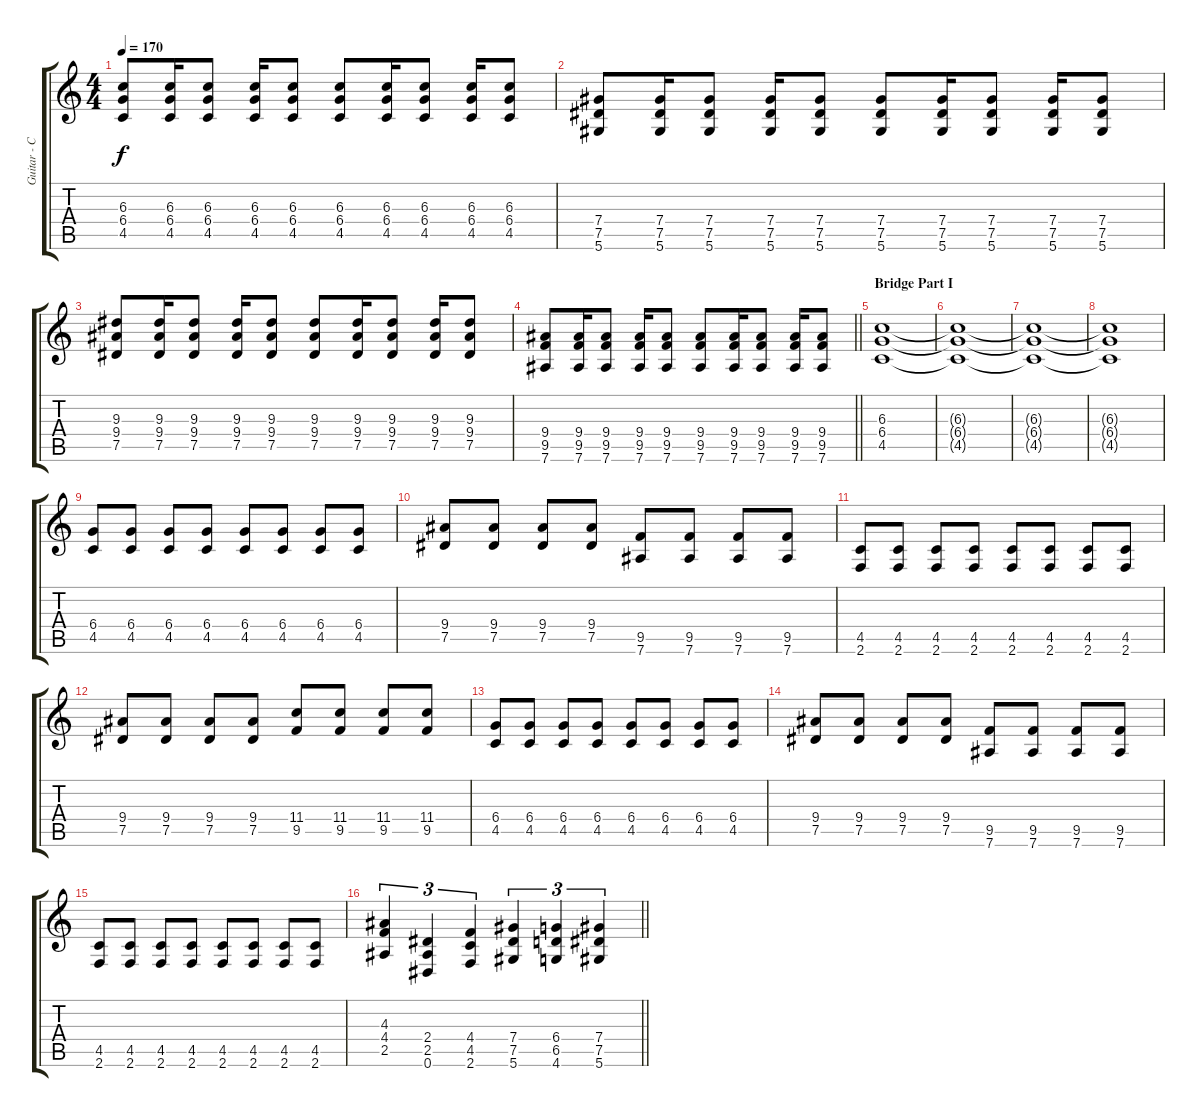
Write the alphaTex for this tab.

\track ("Guitar - Chris" "Guitar - C") {instrument distortionguitar}
\staff {score tabs}
\tuning (Eb4 Bb3 Gb3 Db3 Ab2 Eb2) {hide}
\ts (4 4)
\tempo 170
\clef g2
\ks c
(6.3 6.4 4.5).8{dy f} (6.3 6.4 4.5).16 (6.3 6.4 4.5).8 (6.3 6.4 4.5).16 (6.3 6.4 4.5).8 (6.3 6.4 4.5).8 (6.3 6.4 4.5).16 (6.3 6.4 4.5).8 (6.3 6.4 4.5).16 (6.3 6.4 4.5).8 |
(7.4 7.5 5.6).8 (7.4 7.5 5.6).16 (7.4 7.5 5.6).8 (7.4 7.5 5.6).16 (7.4 7.5 5.6).8 (7.4 7.5 5.6).8 (7.4 7.5 5.6).16 (7.4 7.5 5.6).8 (7.4 7.5 5.6).16 (7.4 7.5 5.6).8 |
(9.3 9.4 7.5).8 (9.3 9.4 7.5).16 (9.3 9.4 7.5).8 (9.3 9.4 7.5).16 (9.3 9.4 7.5).8 (9.3 9.4 7.5).8 (9.3 9.4 7.5).16 (9.3 9.4 7.5).8 (9.3 9.4 7.5).16 (9.3 9.4 7.5).8 |
\barLineRight lightlight
(9.4 9.5 7.6).8 (9.4 9.5 7.6).16 (9.4 9.5 7.6).8 (9.4 9.5 7.6).16 (9.4 9.5 7.6).8 (9.4 9.5 7.6).8 (9.4 9.5 7.6).16 (9.4 9.5 7.6).8 (9.4 9.5 7.6).16 (9.4 9.5 7.6).8 |
\section ("" "Bridge Part I")
(6.3 6.4 4.5).1 |
(6.3{t} 6.4{t} 4.5{t}).1 |
(6.3{t} 6.4{t} 4.5{t}).1 |
(6.3{t} 6.4{t} 4.5{t}).1 |
(6.4 4.5).8{volume 8 balance 16} (6.4 4.5).8 (6.4 4.5).8 (6.4 4.5).8 (6.4 4.5).8 (6.4 4.5).8 (6.4 4.5).8 (6.4 4.5).8 |
(9.4 7.5).8 (9.4 7.5).8 (9.4 7.5).8 (9.4 7.5).8 (9.5 7.6).8 (9.5 7.6).8 (9.5 7.6).8 (9.5 7.6).8 |
(4.5 2.6).8 (4.5 2.6).8 (4.5 2.6).8 (4.5 2.6).8 (4.5 2.6).8 (4.5 2.6).8 (4.5 2.6).8 (4.5 2.6).8 |
(9.4 7.5).8 (9.4 7.5).8 (9.4 7.5).8 (9.4 7.5).8 (11.4 9.5).8 (11.4 9.5).8 (11.4 9.5).8 (11.4 9.5).8 |
(6.4 4.5).8 (6.4 4.5).8 (6.4 4.5).8 (6.4 4.5).8 (6.4 4.5).8 (6.4 4.5).8 (6.4 4.5).8 (6.4 4.5).8 |
(9.4 7.5).8 (9.4 7.5).8 (9.4 7.5).8 (9.4 7.5).8 (9.5 7.6).8 (9.5 7.6).8 (9.5 7.6).8 (9.5 7.6).8 |
(4.5 2.6).8 (4.5 2.6).8 (4.5 2.6).8 (4.5 2.6).8 (4.5 2.6).8 (4.5 2.6).8 (4.5 2.6).8 (4.5 2.6).8 |
\barLineRight lightlight
(4.3 4.4 2.5).4{tu (3 2) volume 16 balance 8} (2.4 2.5 0.6).4{tu (3 2)} (4.4 4.5 2.6).4{tu (3 2)} (7.4 7.5 5.6).4{tu (3 2)} (6.4 6.5 4.6).4{tu (3 2)} (7.4 7.5 5.6).4{tu (3 2)}
